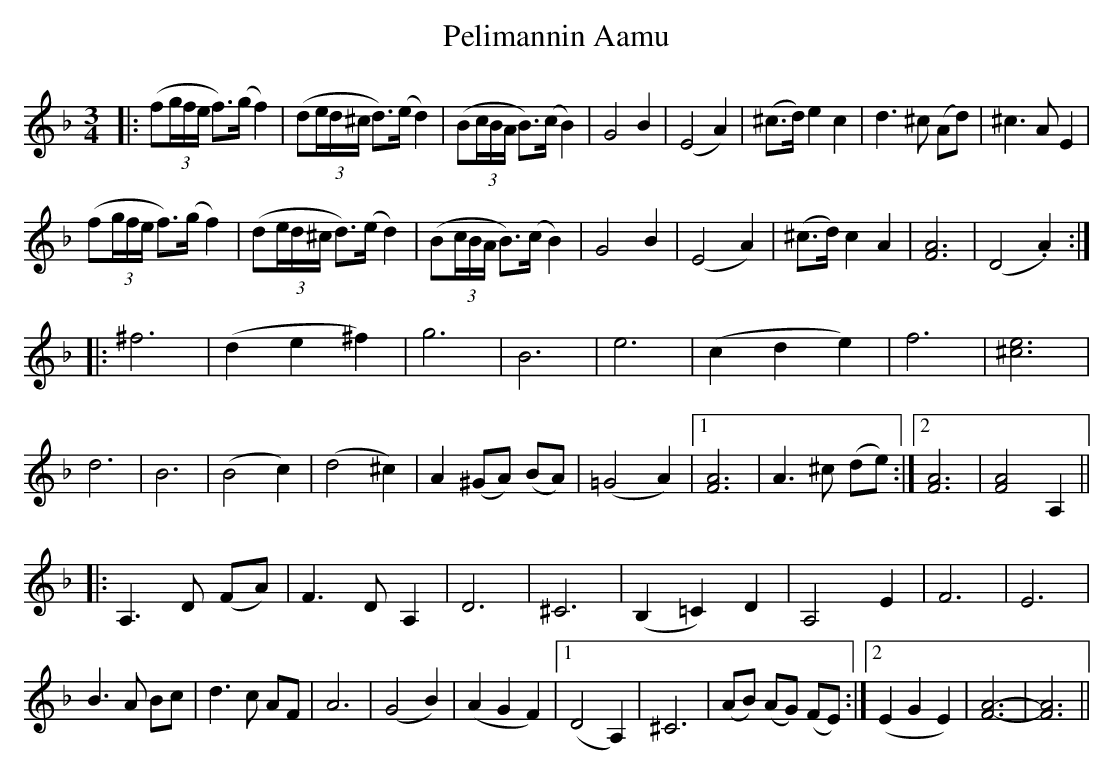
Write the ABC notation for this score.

X:1
T: Pelimannin Aamu
M: 3/4
L: 1/8
K: Dmin
|:(f(3g/f/e/ f>)(g f2)|(d(3e/d/^c/ d>)(e d2)|(B(3c/B/A/ B>)(c B2)|G4B2|(E4A2)|(^c>d)e2c2|d3^c (Ad)|^c3AE2|
(f(3g/f/e/ f>)(g f2)|(d(3e/d/^c/ d>)(e d2)|(B(3c/B/A/ B>)(c B2)|G4B2|(E4A2)|(^c>d)c2A2|[F6A6]|(D4.A2):|
|:^f6|(d2 e2 ^f2)|g6|B6|e6|(c2d2e2)|f6|[^c6e6]|
d6|B6|(B4c2)|(d4^c2)|A2 (^GA) (BA)|(=G4A2)|1 [F6A6]|A3^c (de):|2 [F6A6]|[F4A4]A,2||
|:A,3D (FA)|F3D A,2|D6|^C6|(B,2=C2)D2|A,4E2|F6|E6|
B3A Bc|d3 c AF|A6|(G4B2)|(A2G2F2)|1 (D4A,2)|^C6|(AB) (AG) (FE):|2 (E2G2E2)|[F6-A6-]|[F6A6]||
